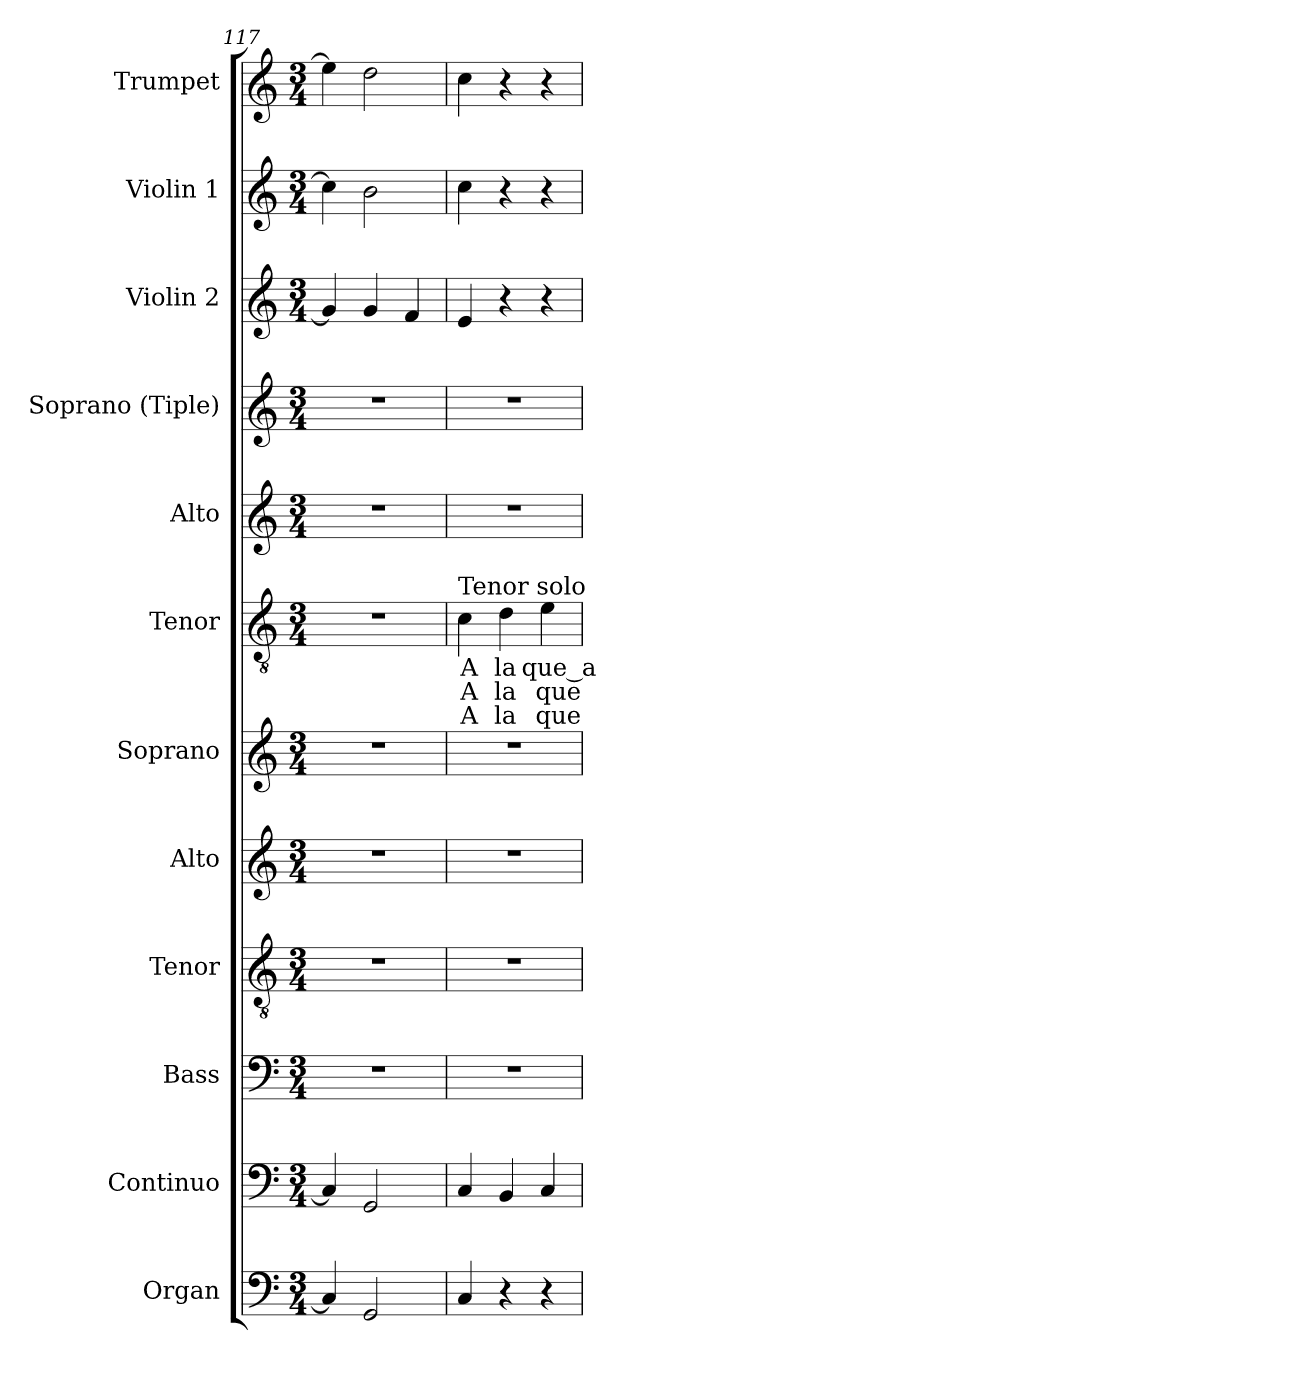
**kern	**kern	**kern	**kern	**kern	**kern	**kern	**text	**text	**text	**kern	**kern	**kern	**kern	**kern
*part12	*part11	*part10	*part9	*part8	*part7	*part6	*part6	*part6	*part6	*part5	*part4	*part3	*part2	*part1
*staff12	*staff11	*staff10	*staff9	*staff8	*staff7	*staff6	*staff6	*staff6	*staff6	*staff5	*staff4	*staff3	*staff2	*staff1
*I"Organ	*I"Continuo	*I"Bass	*I"Tenor	*I"Alto	*I"Soprano	*I"Tenor	*	*	*	*I"Alto	*I"Soprano (Tiple)	*I"Violin 2	*I"Violin 1	*I"Trumpet
*I'Org.	*I'Cont.	*I'B.	*I'T.	*I'A.	*I'S.	*I'T.	*	*	*	*I'A.	*I'S.	*I'Vln. 2	*I'Vln. 1	*I'Tpt.
*clefF4	*clefF4	*clefF4	*clefGv2	*clefG2	*clefG2	*clefGv2	*	*	*	*clefG2	*clefG2	*clefG2	*clefG2	*clefG2
*	*	*	*ITrd7c12	*	*	*ITrd7c12	*	*	*	*	*	*	*	*
*k[]	*k[]	*k[]	*k[]	*k[]	*k[]	*k[]	*	*	*	*k[]	*k[]	*k[]	*k[]	*k[]
*C:	*C:	*C:	*C:	*C:	*C:	*C:	*	*	*	*C:	*C:	*C:	*C:	*C:
*M3/4	*M3/4	*M3/4	*M3/4	*M3/4	*M3/4	*M3/4	*	*	*	*M3/4	*M3/4	*M3/4	*M3/4	*M3/4
=117	=117	=117	=117	=117	=117	=117	=117	=117	=117	=117	=117	=117	=117	=117
!	!	!LO:N:vis=1	!LO:N:vis=1	!LO:N:vis=1	!LO:N:vis=1	!LO:N:vis=1	!	!	!	!LO:N:vis=1	!LO:N:vis=1	!	!	!
4Ci/]	4Ci/]	2.r	2.r	2.r	2.r	2.r	.	.	.	2.r	2.r	4gi/]	4cci\]	4eei\]
2GGi/	2GGi/	.	.	.	.	.	.	.	.	.	.	4gi/	2bi\	2ddi\
.	.	.	.	.	.	.	.	.	.	.	.	4fi/	.	.
!!LO:PB:g=z
=118	=118	=118	=118	=118	=118	=118	=118	=118	=118	=118	=118	=118	=118	=118
!	!	!LO:N:vis=1	!LO:N:vis=1	!LO:N:vis=1	!LO:N:vis=1	!	!	!	!	!	!	!	!	!
!	!	!	!	!	!	!LO:TX:a:t=Tenor solo	!	!	!	!	!	!	!	!
!	!	!	!	!	!	!	!LO:LY:b:color=#000000	!LO:LY:b:color=#000000	!LO:LY:b:color=#000000	!LO:N:vis=1	!LO:N:vis=1	!	!	!
4Ci/	4Ci/	2.r	2.r	2.r	2.r	4Ci\	A	A	A	2.r	2.r	4ei/	4cci\	4cci\
!	!	!	!	!	!	!	!LO:LY:b:color=#000000	!LO:LY:b:color=#000000	!LO:LY:b:color=#000000	!	!	!	!	!
4r	4BBi/	.	.	.	.	4Di\	la	la	la	.	.	4r	4r	4r
!	!	!	!	!	!	!	!LO:LY:b:color=#000000	!LO:LY:b:color=#000000	!LO:LY:b:color=#000000	!	!	!	!	!
4r	4Ci/	.	.	.	.	4Ei\	que_a	que	que	.	.	4r	4r	4r
=	=	=	=	=	=	=	=	=	=	=	=	=	=	=
*-	*-	*-	*-	*-	*-	*-	*-	*-	*-	*-	*-	*-	*-	*-
